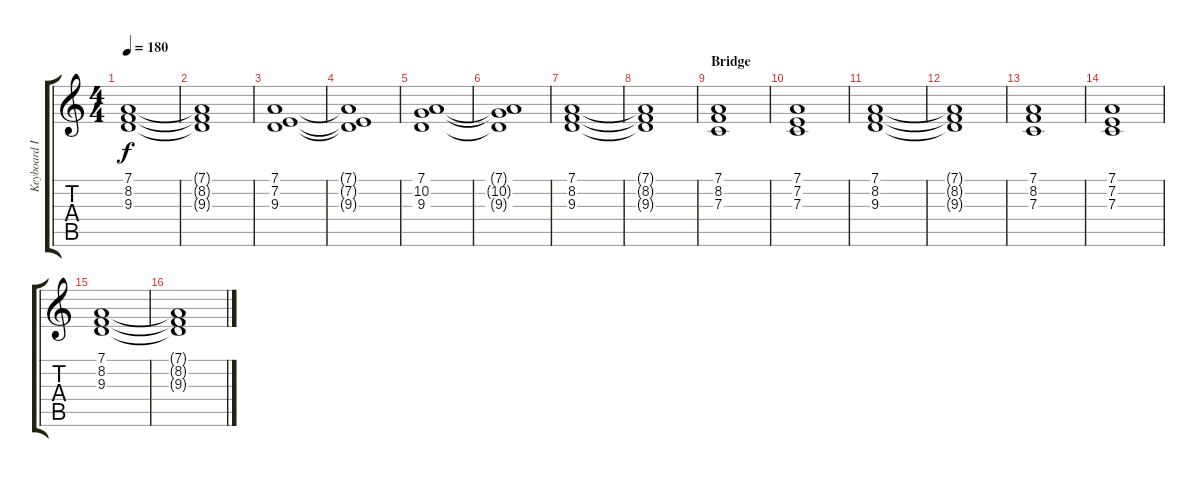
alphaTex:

\track ("Keyboard IV" "Keyboard I") {instrument synthstrings2}
\staff {score tabs}
\tuning (D4 A3 F3 C3 G2 D2) {hide}
\ts (4 4)
\tempo 180
\clef g2
\ks c
(7.1 8.2 9.3).1{dy f} |
(7.1{t} 8.2{t} 9.3{t}).1 |
(7.1 7.2 9.3).1 |
(7.1{t} 7.2{t} 9.3{t}).1 |
(7.1 10.2 9.3).1 |
(7.1{t} 10.2{t} 9.3{t}).1 |
(7.1 8.2 9.3).1 |
(7.1{t} 8.2{t} 9.3{t}).1 |
\section ("" "Bridge")
(7.1 8.2 7.3).1 |
(7.1 7.2 7.3).1 |
(7.1 8.2 9.3).1 |
(7.1{t} 8.2{t} 9.3{t}).1 |
(7.1 8.2 7.3).1 |
(7.1 7.2 7.3).1 |
(7.1 8.2 9.3).1 |
(7.1{t} 8.2{t} 9.3{t}).1
